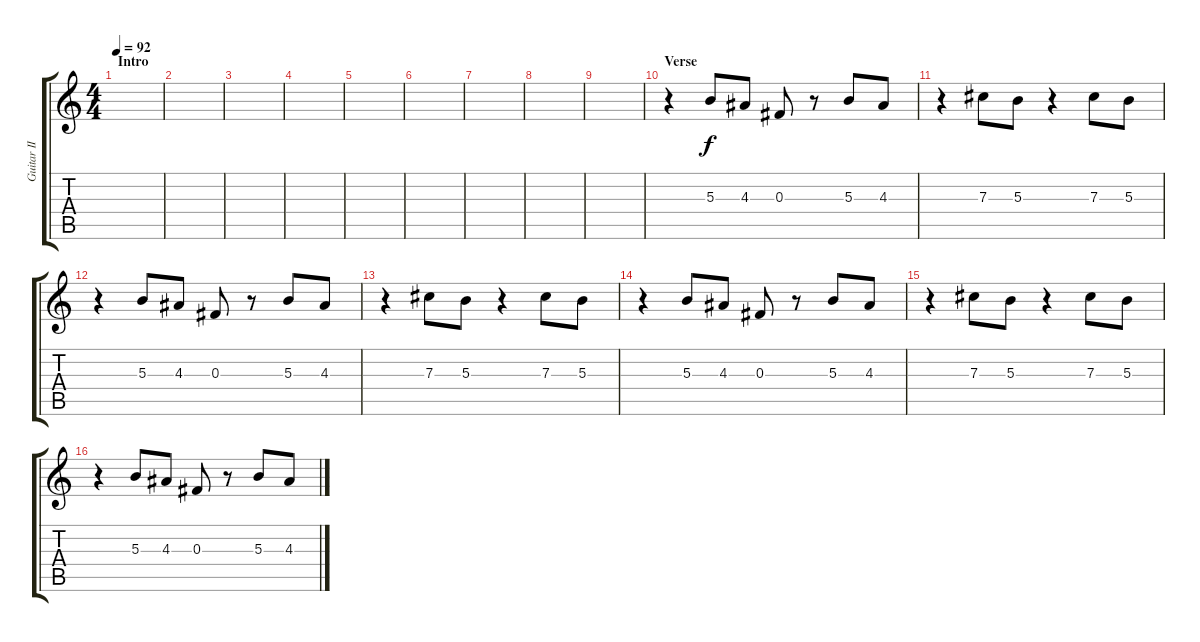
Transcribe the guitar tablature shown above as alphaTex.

\track ("Guitar II" "Guitar II") {instrument distortionguitar}
\staff {score tabs}
\tuning (Eb4 Bb3 Gb3 Db3 Ab2 Db2) {hide}
\ts (4 4)
\section ("" "Intro")
\tempo 92
\clef g2
\ks c
|
|
|
|
|
|
|
|
|
\section ("" "Verse")
r.4 5.3.8 4.3.8 0.3.8 r.8 5.3.8 4.3.8 |
r.4 7.3.8 5.3.8 r.4 7.3.8 5.3.8 |
r.4 5.3.8 4.3.8 0.3.8 r.8 5.3.8 4.3.8 |
r.4 7.3.8 5.3.8 r.4 7.3.8 5.3.8 |
r.4 5.3.8 4.3.8 0.3.8 r.8 5.3.8 4.3.8 |
r.4 7.3.8 5.3.8 r.4 7.3.8 5.3.8 |
r.4 5.3.8 4.3.8 0.3.8 r.8 5.3.8 4.3.8
